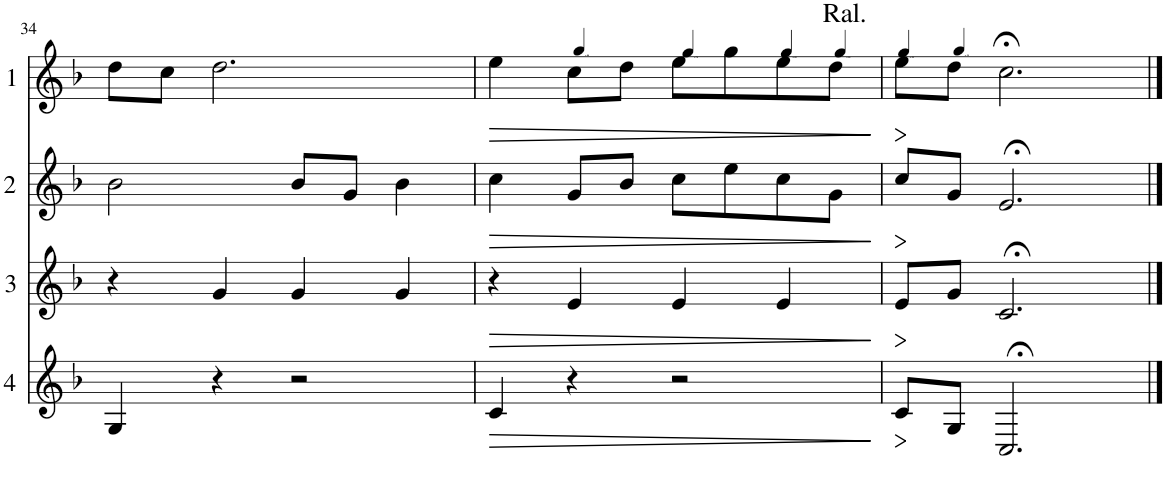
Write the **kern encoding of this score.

**kern	**dynam	**kern	**dynam	**kern	**dynam	**kern	**dynam
*part4	*part4	*part3	*part3	*part2	*part2	*part1	*part1
*staff4	*staff4	*staff3	*staff3	*staff2	*staff2	*staff1	*staff1
*I"Cor 4	*	*I"Cor 3	*	*I"Cor 2	*	*I"Cor 1	*
!!LO:PB:g=z
*clefG2	*	*clefG2	*	*clefG2	*	*clefG2	*
*Trd4c7	*	*Trd4c7	*	*Trd4c7	*	*Trd4c7	*
*k[b-]	*	*k[b-]	*	*k[b-]	*	*k[b-]	*
*M4/4	*	*M4/4	*	*M4/4	*	*M4/4	*
=34	=34	=34	=34	=34	=34	=34	=34
4G/	.	4r	.	2b-\	.	8dd\L	.
.	.	.	.	.	.	8cc\J	.
4r	.	4g/	.	.	.	2.dd\	.
2r	.	4g/	.	8b-/L	.	.	.
.	.	.	.	8g/J	.	.	.
.	.	4g/	.	4b-\	.	.	.
=35	=35	=35	=35	=35	=35	=35	=35
!	!LO:HP:b	!	!LO:HP:b	!	!LO:HP:b	!	!LO:HP:b
4c/	>	4r	>	4cc\	>	4ee\	>
*	*	*	*	*	*	*MM80	*
4r	.	4e/	.	8g/L	.	8cc\L	.
.	.	.	.	8b-/J	.	8dd\J	.
*	*	*	*	*	*	*MM74	*
2r	.	4e/	.	8cc\L	.	8ee\L	.
.	.	.	.	8ee\	.	8gg\	.
*	*	*	*	*	*	*MM68	*
.	.	4e/	.	8cc\	.	8ee\	.
*	*	*	*	*	*	*MM60	*
.	.	.	.	8g\J	.	8dd\J	.
.	]	.	]	.	]	.	]
=36	=36	=36	=36	=36	=36	=36	=36
*	*	*	*	*	*	*MM50	*
!	!	!	!	!	!	!LO:TX:a:t=Ral.	!
!	!LO:HP:b	!	!LO:HP:b	!	!LO:HP:b	!	!LO:HP:b
8c/L	>	8e/L	>	8cc/L	>	8ee\L	>
*	*	*	*	*	*	*MM38	*
8G/J	.	8g/J	.	8g/J	.	8dd\J	.
2.C;</	.	2.c;</	.	2.e;</	.	2.cc;<\	.
.	]	.	]	.	]	.	]
==	==	==	==	==	==	==	==
*-	*-	*-	*-	*-	*-	*-	*-
